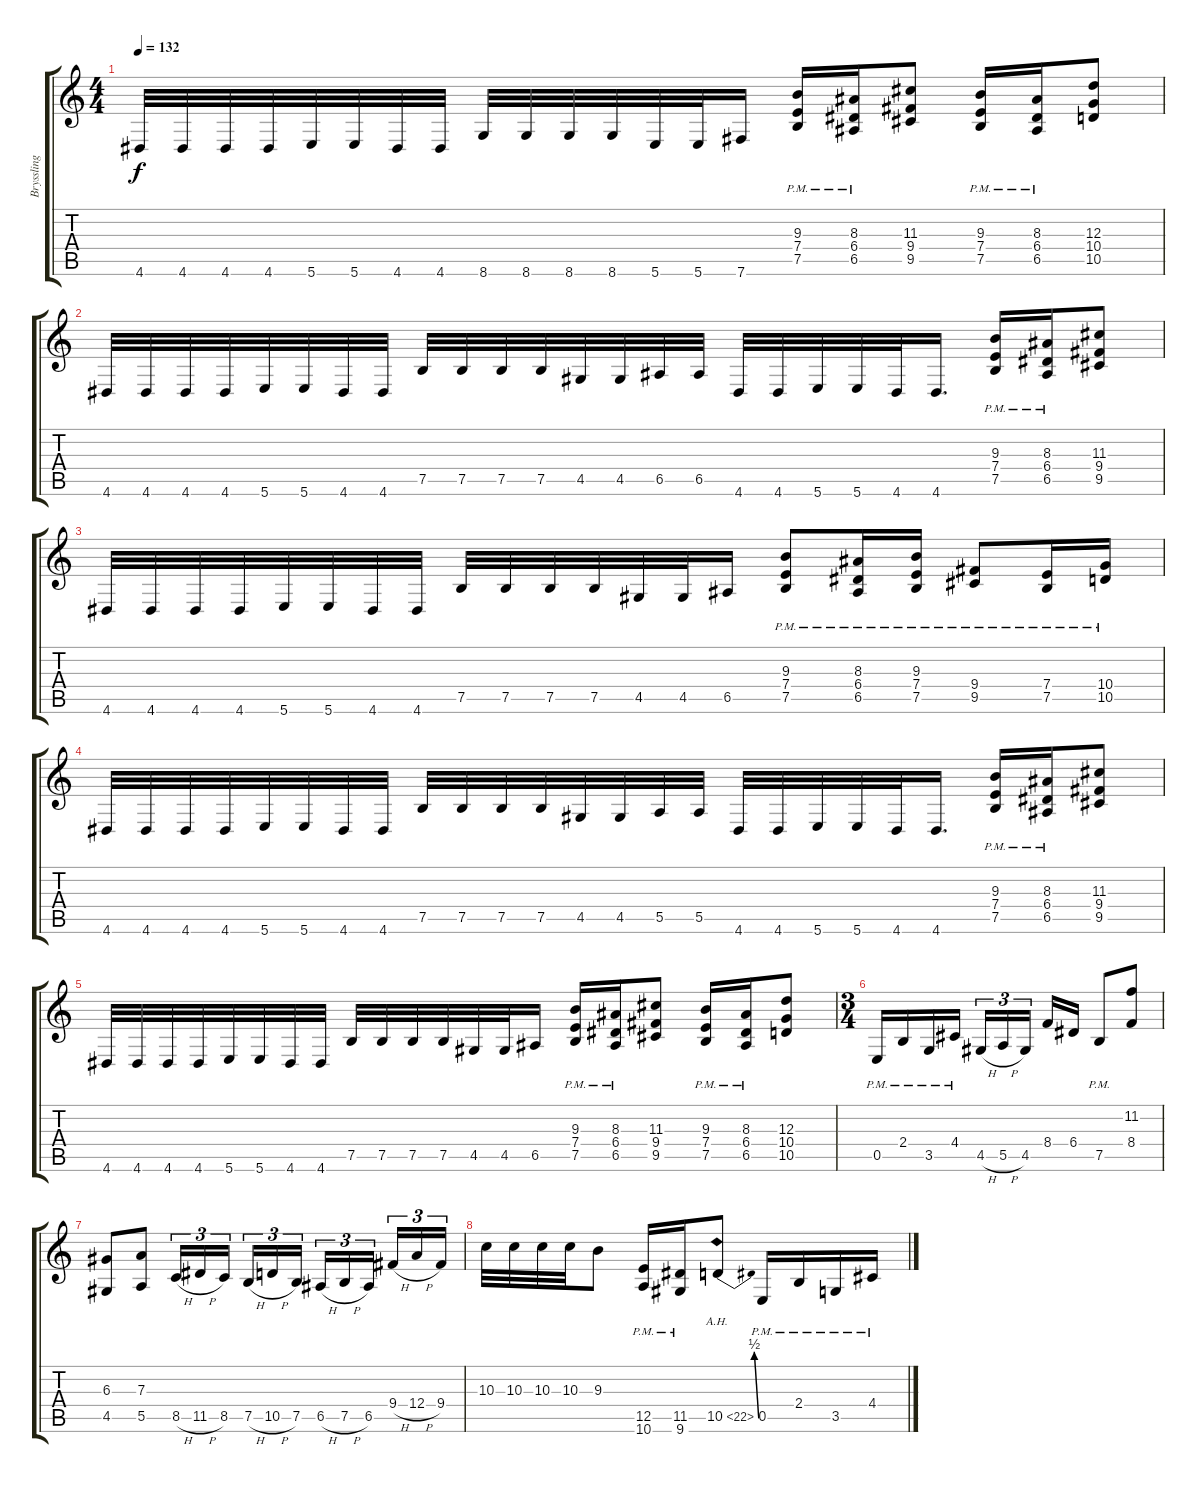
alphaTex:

\track ("Bryssling" "Bryssling") {instrument distortionguitar}
\staff {score tabs}
\tuning (B3 Gb3 D3 A2 E2 B1) {hide}
\ts (4 4)
\tempo 132
\clef g2
\ks c
4.6.32{dy f} 4.6.32 4.6.32 4.6.32 5.6.32 5.6.32 4.6.32 4.6.32 8.6.32 8.6.32 8.6.32 8.6.32 5.6.32 5.6.32 7.6.16 (9.3{pm} 7.4{pm} 7.5{pm}).16 (8.3{pm} 6.4{pm} 6.5{pm}).16 (11.3 9.4 9.5).8 (9.3{pm} 7.4{pm} 7.5{pm}).16 (8.3{pm} 6.4{pm} 6.5{pm}).16 (12.3 10.4 10.5).8 |
4.6.32 4.6.32 4.6.32 4.6.32 5.6.32 5.6.32 4.6.32 4.6.32 7.5.32 7.5.32 7.5.32 7.5.32 4.5.32 4.5.32 6.5.32 6.5.32 4.6.32 4.6.32 5.6.32 5.6.32 4.6.32 4.6.16{d} (9.3{pm} 7.4{pm} 7.5{pm}).16 (8.3{pm} 6.4{pm} 6.5{pm}).16 (11.3 9.4 9.5).8 |
4.6.32 4.6.32 4.6.32 4.6.32 5.6.32 5.6.32 4.6.32 4.6.32 7.5.32 7.5.32 7.5.32 7.5.32 4.5.32 4.5.32 6.5.16 (9.3{pm} 7.4{pm} 7.5{pm}).8 (8.3{pm} 6.4{pm} 6.5{pm}).16 (9.3{pm} 7.4{pm} 7.5{pm}).16 (9.4{pm} 9.5{pm}).8 (7.4{pm} 7.5{pm}).16 (10.4{pm} 10.5{pm}).16 |
4.6.32 4.6.32 4.6.32 4.6.32 5.6.32 5.6.32 4.6.32 4.6.32 7.5.32 7.5.32 7.5.32 7.5.32 4.5.32 4.5.32 5.5.32 5.5.32 4.6.32 4.6.32 5.6.32 5.6.32 4.6.32 4.6.16{d} (9.3{pm} 7.4{pm} 7.5{pm}).16 (8.3{pm} 6.4{pm} 6.5{pm}).16 (11.3 9.4 9.5).8 |
4.6.32 4.6.32 4.6.32 4.6.32 5.6.32 5.6.32 4.6.32 4.6.32 7.5.32 7.5.32 7.5.32 7.5.32 4.5.32 4.5.32 6.5.16 (9.3{pm} 7.4{pm} 7.5{pm}).16 (8.3{pm} 6.4{pm} 6.5{pm}).16 (11.3 9.4 9.5).8 (9.3{pm} 7.4{pm} 7.5{pm}).16 (8.3{pm} 6.4{pm} 6.5{pm}).16 (12.3 10.4 10.5).8 |
\ts (3 4)
0.5{pm}.16 2.4{pm}.16 3.5{pm}.16 4.4{pm}.16 4.5{h}.16{tu (3 2)} 5.5{h}.16{tu (3 2)} 4.5.16{tu (3 2) beam splitsecondary} 8.4.16 6.4.16 7.5{pm}.8 (11.2 8.4).8 |
(6.3 4.5).8 (7.3 5.5).8 8.5{h}.16{tu (3 2)} 11.5{h}.16{tu (3 2)} 8.5.16{tu (3 2) beam splitsecondary} 7.5{h}.16{tu (3 2)} 10.5{h}.16{tu (3 2)} 7.5.16{tu (3 2)} 6.5{h}.16{tu (3 2)} 7.5{h}.16{tu (3 2)} 6.5.16{tu (3 2) beam splitsecondary} 9.4{h}.16{tu (3 2)} 12.4{h}.16{tu (3 2)} 9.4.16{tu (3 2)} |
10.3.32 10.3.32 10.3.32 10.3.32 9.3.8 (12.5{pm} 10.6{pm}).16 (11.5{pm} 9.6{pm}).16 10.5{be (bend 0 0 60 2) ah 12}.8 0.5{pm}.16 2.4{pm}.16 3.5{pm}.16 4.4{pm}.16
